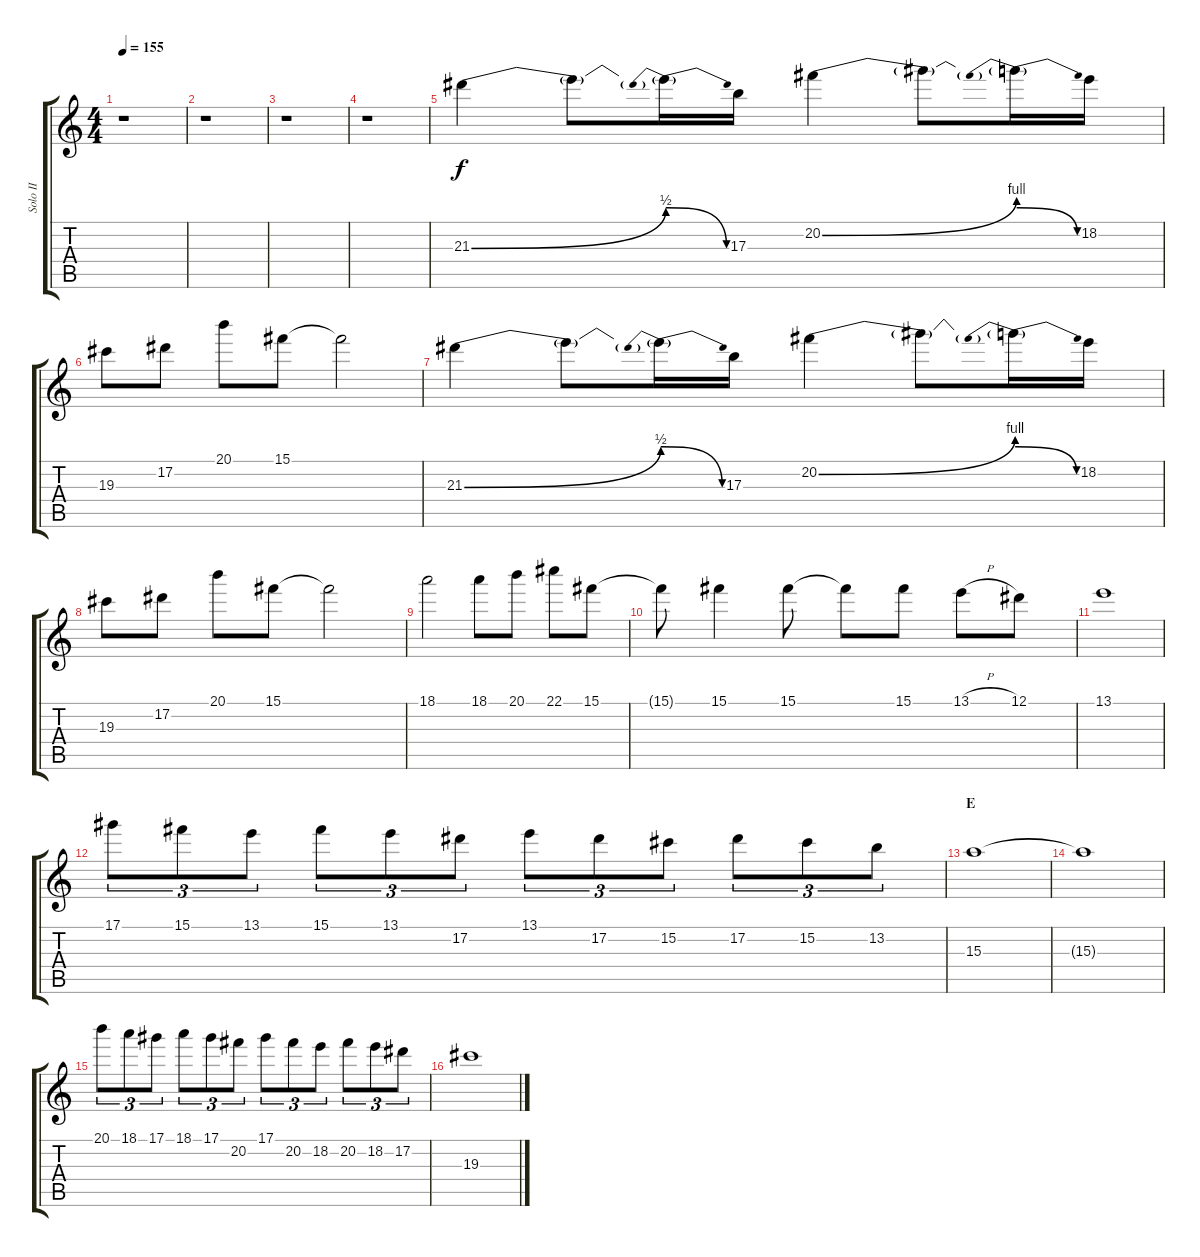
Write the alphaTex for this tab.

\track ("Solo II" "Solo II") {instrument distortionguitar}
\staff {score tabs}
\tuning (Eb4 Bb3 Gb3 Db3 Ab2 Eb2) {hide}
\ts (4 4)
\tempo 155
\clef g2
\ks c
r.1{dy f} |
r.1 |
r.1 |
r.1 |
21.3{be (bend 0 0 60 2)}.4 21.3{t}.8 21.3{be (prebendrelease 0 2 60 0) t}.16 17.3.16 20.2{be (bend 0 0 60 4)}.4 20.2{t}.8 20.2{be (prebendrelease 0 2 60 0) t}.16 18.2.16 |
19.3.8 17.2.8 20.1.8 15.1.8 15.1{t}.2 |
21.3{be (bend 0 0 60 2)}.4 21.3{t}.8 21.3{be (prebendrelease 0 2 60 0) t}.16 17.3.16 20.2{be (bend 0 0 60 4)}.4 20.2{t}.8 20.2{be (prebendrelease 0 2 60 0) t}.16 18.2.16 |
19.3.8 17.2.8 20.1.8 15.1.8 15.1{t}.2 |
18.1.2 18.1.8 20.1.8 22.1.8 15.1.8 |
15.1{t}.8 15.1.4 15.1.8 15.1{t}.8 15.1.8 13.1{h}.8 12.1.8 |
13.1.1 |
17.1.8{tu (3 2)} 15.1.8{tu (3 2)} 13.1.8{tu (3 2)} 15.1.8{tu (3 2)} 13.1.8{tu (3 2)} 17.2.8{tu (3 2)} 13.1.8{tu (3 2)} 17.2.8{tu (3 2)} 15.2.8{tu (3 2)} 17.2.8{tu (3 2)} 15.2.8{tu (3 2)} 13.2.8{tu (3 2)} |
\section ("" "E")
15.3.1 |
15.3{t}.1 |
20.1.8{tu (3 2)} 18.1.8{tu (3 2)} 17.1.8{tu (3 2)} 18.1.8{tu (3 2)} 17.1.8{tu (3 2)} 20.2.8{tu (3 2)} 17.1.8{tu (3 2)} 20.2.8{tu (3 2)} 18.2.8{tu (3 2)} 20.2.8{tu (3 2)} 18.2.8{tu (3 2)} 17.2.8{tu (3 2)} |
19.3.1
